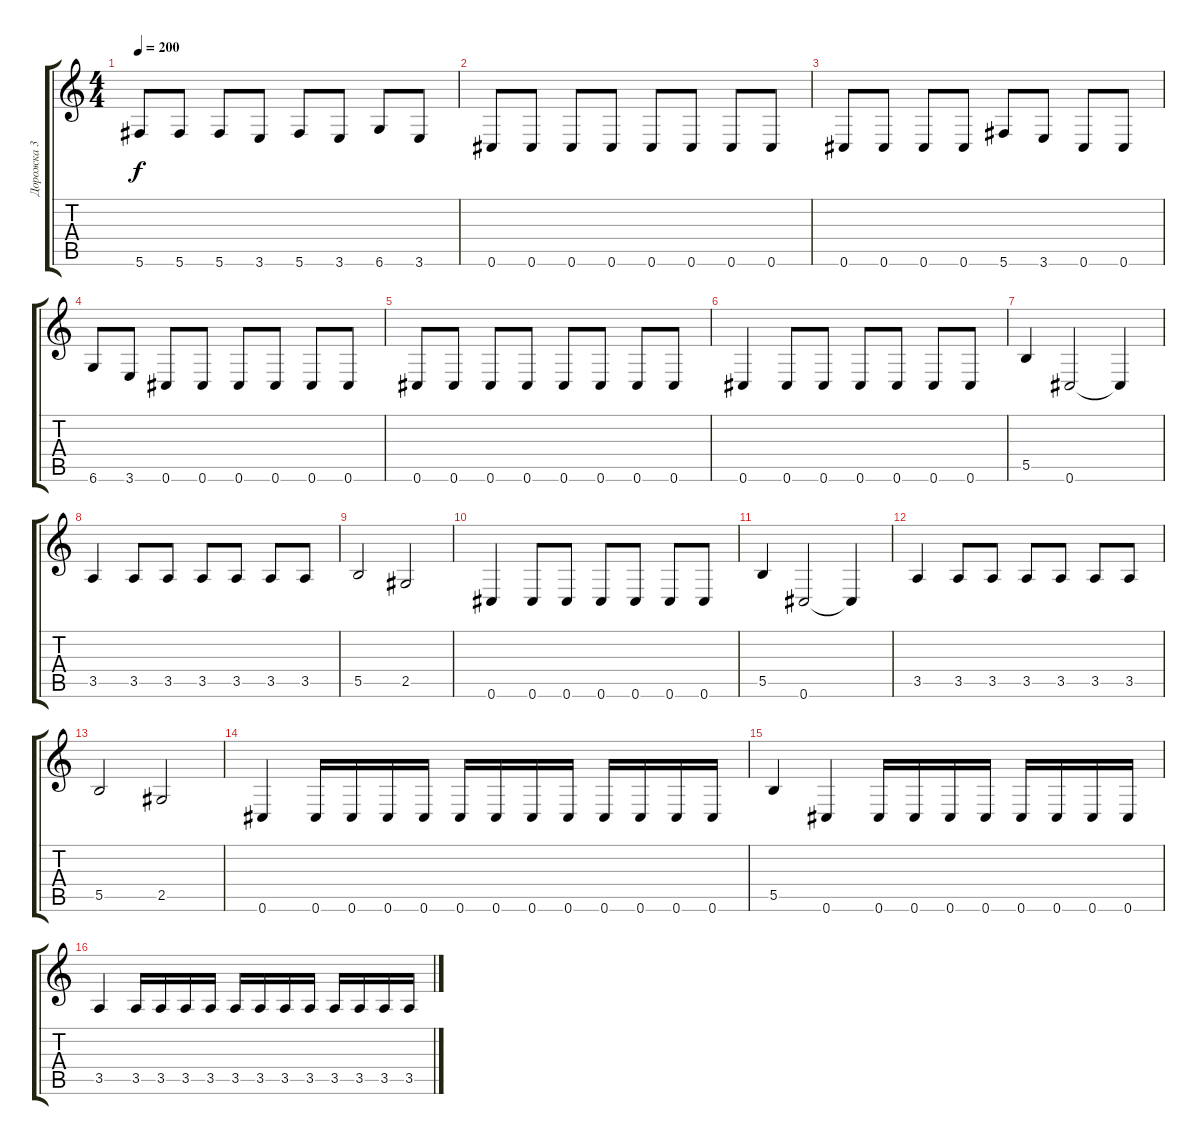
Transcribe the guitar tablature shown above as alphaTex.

\track ("Дорожка 3" "Дорожка 3") {instrument electricbassfinger}
\staff {score tabs}
\tuning (Db4 Ab3 E3 B2 Gb2 Db2) {hide}
\ts (4 4)
\tempo 200
\clef g2
\ks c
5.6.8{dy f} 5.6.8 5.6.8 3.6.8 5.6.8 3.6.8 6.6.8 3.6.8 |
0.6.8 0.6.8 0.6.8 0.6.8 0.6.8 0.6.8 0.6.8 0.6.8 |
0.6.8 0.6.8 0.6.8 0.6.8 5.6.8 3.6.8 0.6.8 0.6.8 |
6.6.8 3.6.8 0.6.8 0.6.8 0.6.8 0.6.8 0.6.8 0.6.8 |
0.6.8 0.6.8 0.6.8 0.6.8 0.6.8 0.6.8 0.6.8 0.6.8 |
0.6.4 0.6.8 0.6.8 0.6.8 0.6.8 0.6.8 0.6.8 |
5.5.4 0.6.2 0.6{t}.4 |
3.5.4 3.5.8 3.5.8 3.5.8 3.5.8 3.5.8 3.5.8 |
5.5.2 2.5.2 |
0.6.4 0.6.8 0.6.8 0.6.8 0.6.8 0.6.8 0.6.8 |
5.5.4 0.6.2 0.6{t}.4 |
3.5.4 3.5.8 3.5.8 3.5.8 3.5.8 3.5.8 3.5.8 |
5.5.2 2.5.2 |
0.6.4 0.6.16 0.6.16 0.6.16 0.6.16 0.6.16 0.6.16 0.6.16 0.6.16 0.6.16 0.6.16 0.6.16 0.6.16 |
5.5.4 0.6.4 0.6.16 0.6.16 0.6.16 0.6.16 0.6.16 0.6.16 0.6.16 0.6.16 |
3.5.4 3.5.16 3.5.16 3.5.16 3.5.16 3.5.16 3.5.16 3.5.16 3.5.16 3.5.16 3.5.16 3.5.16 3.5.16
